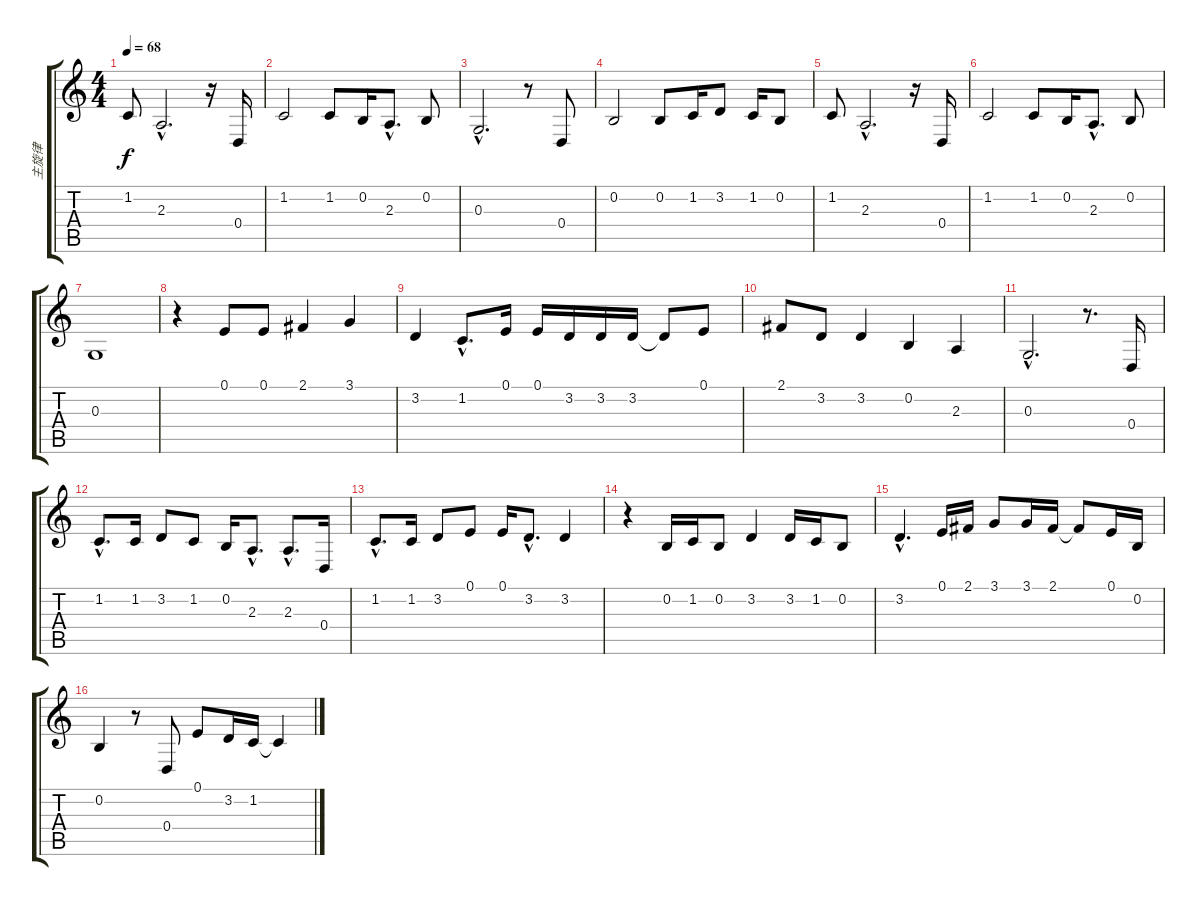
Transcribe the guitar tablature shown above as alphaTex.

\track ("主旋律" "主旋律") {instrument choiraahs}
\staff {score tabs}
\tuning (E4 B3 G3 D3 A2 E2) {hide}
\ts (4 4)
\tempo 68
\clef g2
\ks c
1.2.8{dy f} 2.3{hac}.2{d} r.16 0.4.16 |
1.2.2 1.2.8 0.2.16 2.3{hac}.8{d} 0.2.8 |
0.3{hac}.2{d} r.8 0.4.8 |
0.2.2 0.2.8 1.2.16 3.2.8 1.2.16 0.2.8 |
1.2.8 2.3{hac}.2{d} r.16 0.4.16 |
1.2.2 1.2.8 0.2.16 2.3{hac}.8{d} 0.2.8 |
0.3.1 |
r.4 0.1.8 0.1.8 2.1.4 3.1.4 |
3.2.4 1.2{hac}.8{d} 0.1.16 0.1.16 3.2.16 3.2.16 3.2.16 3.2{t}.8 0.1.8 |
2.1.8 3.2.8 3.2.4 0.2.4 2.3.4 |
0.3{hac}.2{d} r.8{d} 0.4.16 |
1.2{hac}.8{d} 1.2.16 3.2.8 1.2.8 0.2.16 2.3{hac}.8{d} 2.3{hac}.8{d} 0.4.16 |
1.2{hac}.8{d} 1.2.16 3.2.8 0.1.8 0.1.16 3.2{hac}.8{d} 3.2.4 |
r.4 0.2.16 1.2.16 0.2.8 3.2.4 3.2.16 1.2.16 0.2.8 |
3.2{hac}.4{d} 0.1.16 2.1.16 3.1.8 3.1.16 2.1.16 2.1{t}.8 0.1.16 0.2.16 |
0.2.4 r.8 0.4.8 0.1.8 3.2.16 1.2.16 1.2{t}.4
